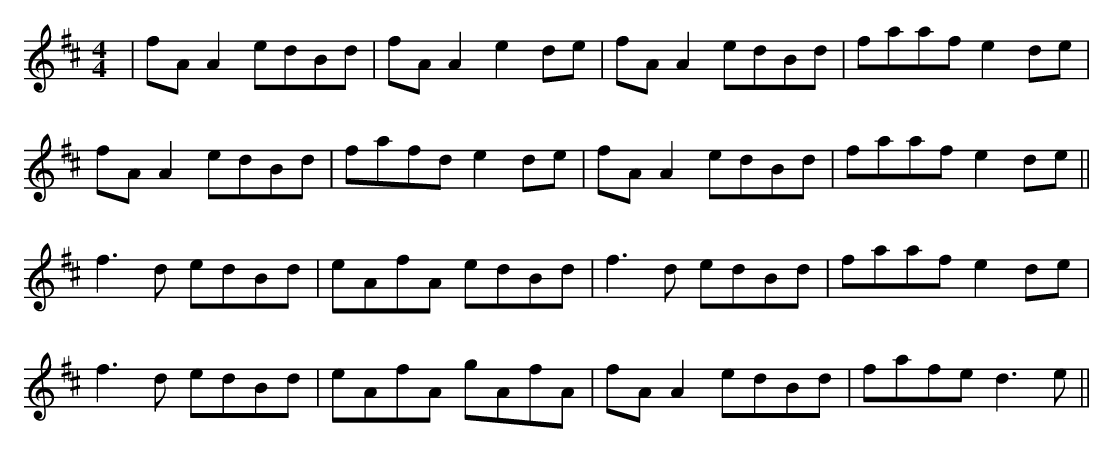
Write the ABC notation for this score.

X:1
M:4/4
K:D
|fA A2 edBd|fA A2 e2 de|fA A2 edBd|faaf e2 de|
fA A2 edBd|fafd e2 de|fA A2 edBd|faaf e2 de||
f3d edBd|eAfA edBd|f3d edBd|faaf e2 de|
f3d edBd|eAfA gAfA|fA A2 edBd|fafe d3e||
